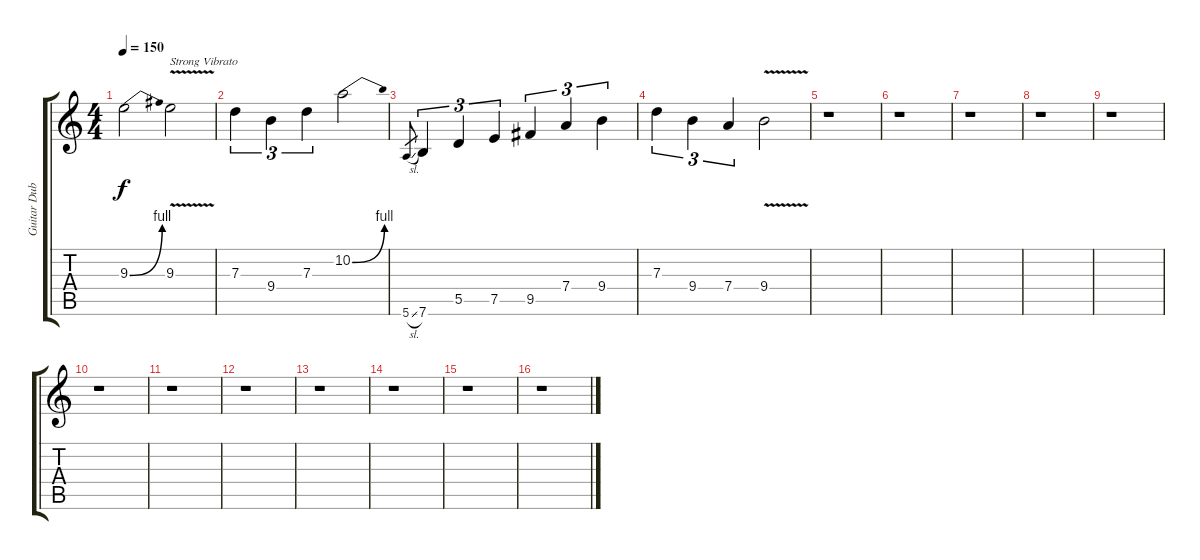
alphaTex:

\track ("Guitar Dubs" "Guitar Dub") {instrument distortionguitar}
\staff {score tabs}
\tuning (E4 B3 G3 D3 A2 E2) {hide}
\ts (4 4)
\tempo 150
\clef g2
\ks c
9.3{be (bend 0 0 60 4)}.2{dy f} 9.3{v}.2{txt "Strong Vibrato"} |
7.3.4{tu (3 2)} 9.4.4{tu (3 2)} 7.3.4{tu (3 2)} 10.2{be (bend 0 0 60 4)}.2 |
5.6{sl}.8{gr} 7.6.4{tu (3 2)} 5.5.4{tu (3 2)} 7.5.4{tu (3 2)} 9.5.4{tu (3 2)} 7.4.4{tu (3 2)} 9.4.4{tu (3 2)} |
7.3.4{tu (3 2)} 9.4.4{tu (3 2)} 7.4.4{tu (3 2)} 9.4{v}.2 |
r.1 |
r.1 |
r.1 |
r.1 |
r.1 |
r.1 |
r.1 |
r.1 |
r.1 |
r.1 |
r.1 |
r.1
